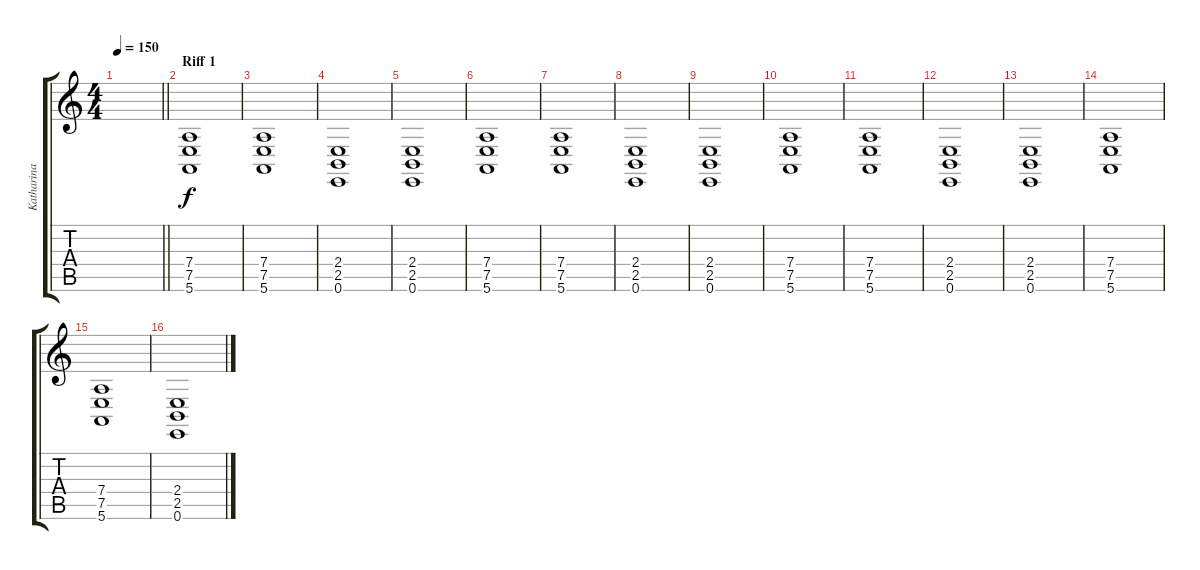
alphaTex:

\track ("Katharina" "Katharina") {instrument choiraahs}
\staff {score tabs}
\tuning (E4 B3 G3 D3 A2 E2) {hide}
\ts (4 4)
\tempo 150
\clef g2
\barLineRight lightlight
\ks c
|
\section ("" "Riff 1")
(7.4 7.5 5.6).1 |
(7.4 7.5 5.6).1 |
(2.4 2.5 0.6).1 |
(2.4 2.5 0.6).1 |
(7.4 7.5 5.6).1 |
(7.4 7.5 5.6).1 |
(2.4 2.5 0.6).1 |
(2.4 2.5 0.6).1 |
(7.4 7.5 5.6).1 |
(7.4 7.5 5.6).1 |
(2.4 2.5 0.6).1 |
(2.4 2.5 0.6).1 |
(7.4 7.5 5.6).1 |
(7.4 7.5 5.6).1 |
(2.4 2.5 0.6).1
